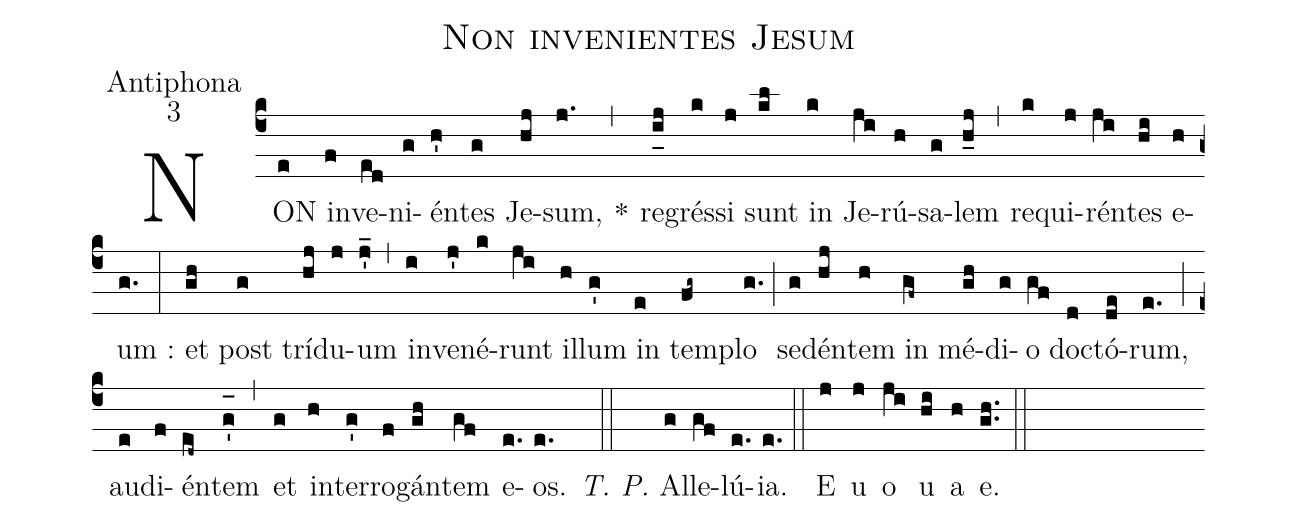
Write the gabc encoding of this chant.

name:Non invenientes Jesum;
office-part:Antiphona;
mode:3;
%%
(c4) NON(e) in(f)ve(ed)ni(g)én(h')tes(g) Je(hj)sum,(j.) *(,) re(i_[uh:l]j)grés(k)si(j) sunt(kl) in(k) Je(ji)rú(h)sa(g)lem(h_j) (,) re(k)qui(j)rén(ji)tes(hi) e(h)um :(g.) (:) et(gh) post(g) trí(hj)du(j)um(j'_) (,) in(i)ve(j')né(k)runt(ji) il(h)lum(g') in(e) tem(fg~)plo(g.) (;) se(g)dén(hj)tem(h) in(gf~) mé(gh)di(g)o(gf) do(d)ctó(de)rum,(e.) (;) au(e)di(f)én(ed~)tem(g'_[oh:h]) (,) et(g) in(h)ter(g')ro(f)gán(gh)tem(gf) e(e.)os.(e.) (::) <i>T. P.</i> Al(g)le(gf)lú(e.){ia}.(e.) (::) <eu>E(j) u(j) o(ji) u(hi) a(h) e.</eu>(gh..) (::)
